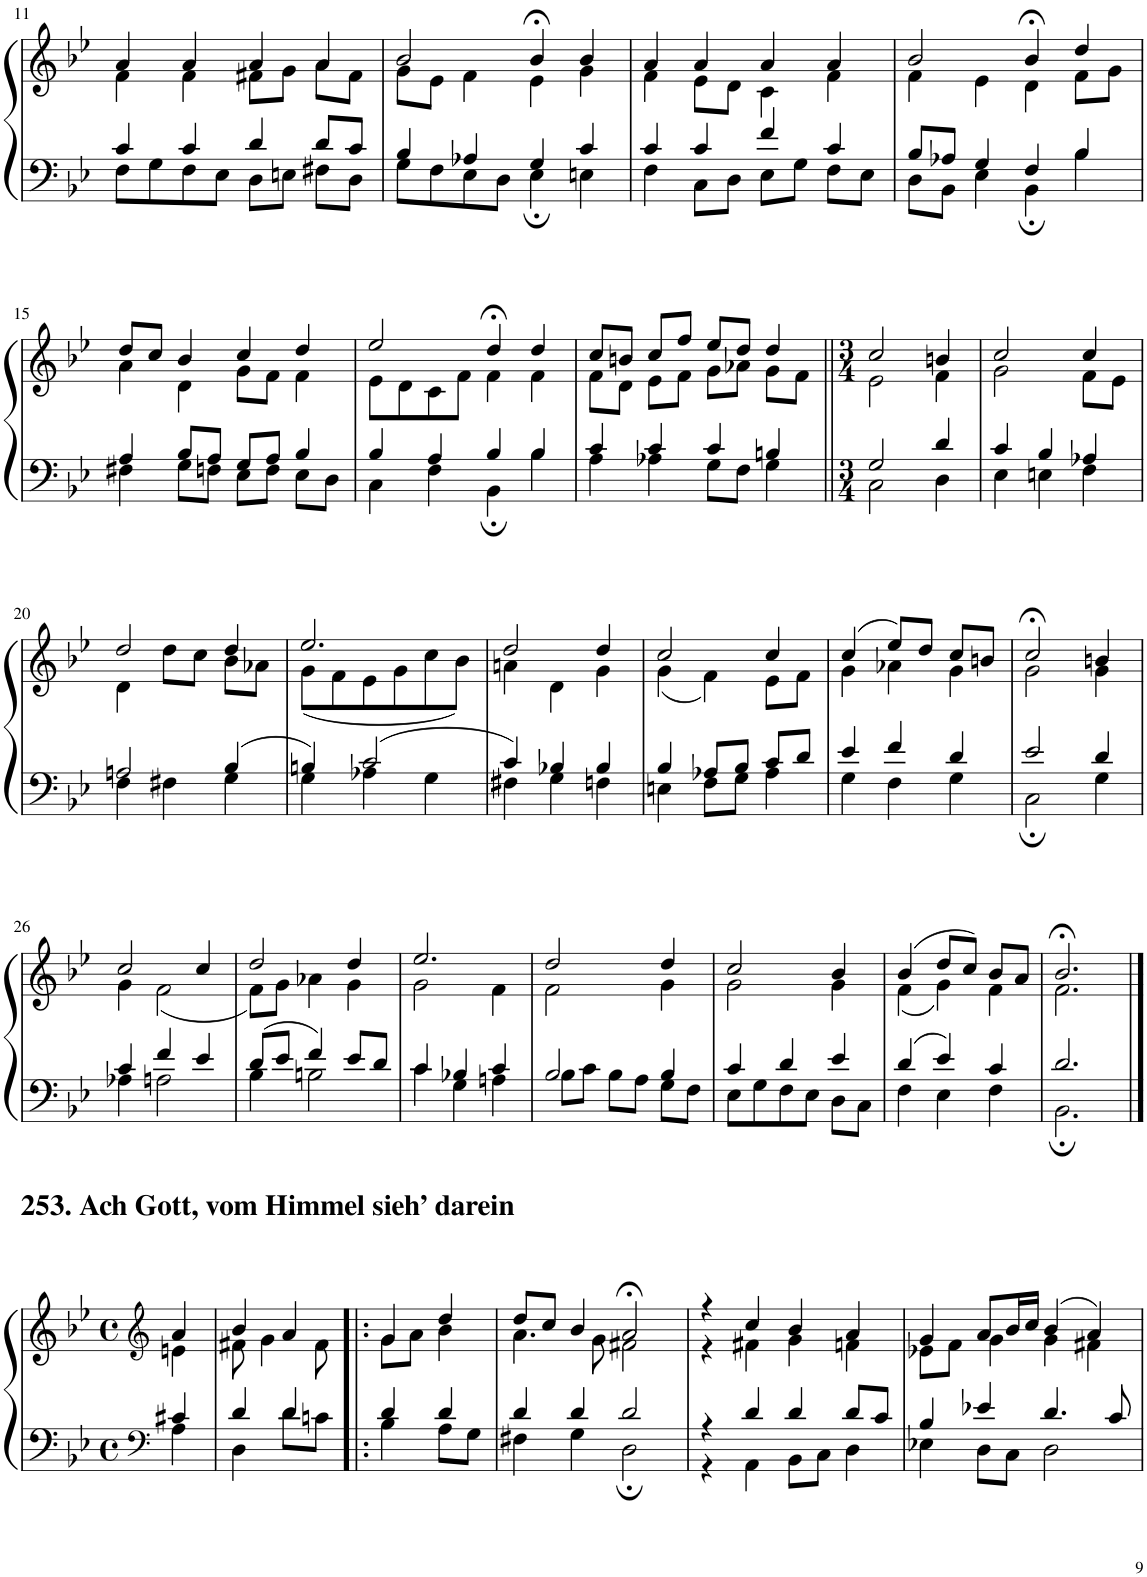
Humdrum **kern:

**kern	**kern
*part1	*part1
*staff2	*staff1
*I"Piano	*
*I'Pno	*
!!LO:PB:g=z
*clefF4	*clefG2
*k[b-e-]	*k[b-e-]
*M4/4	*M4/4
*met(c)	*met(c)
=11	=11
*^	*^
4c/	8F\L	4a/	4f\
.	8G\	.	.
4c/	8F\	4a/	4f\
.	8E-\J	.	.
4d/	8D\L	4a/	8f#X\L
.	8En\J	.	8g\J
8d/L	8F#X\L	4a/	8a\L
8c/J	8D\J	.	8f#\J
=12	=12	=12	=12
4B-/	8G\L	2b-/	8g\L
.	8F\	.	8e-\J
4A-X/	8E-\	.	4f\
.	8D\J	.	.
4G/	4E-;\	4b-;</	4e-\
4c/	4En\	4b-/	4g\
=13	=13	=13	=13
4c/	4F\	4a/	4f\
4c/	8C\L	4a/	8e-\L
.	8D\J	.	8d\J
4f/	8E-\L	4a/	4c\
.	8G\J	.	.
4c/	8F\L	4a/	4f\
.	8E-\J	.	.
=14	=14	=14	=14
8B-/L	8D\L	2b-/	4f\
8A-X/J	8BB-\J	.	.
4G/	4E-\	.	4e-\
4F/	4BB-;\	4b-;</	4d\
4B-/	4B-\	4dd/	8f\L
.	.	.	8g\J
!!LO:LB:g=z	!!
=15	=15	=15	=15
4A/	4F#X\	8dd/L	4a\
.	.	8cc/J	.
8B-/L	8G\L	4b-/	4d\
8A/J	8Fn\J	.	.
8G/L	8E-\L	4cc/	8g\L
8A/J	8F\J	.	8f\J
4B-/	8E-\L	4dd/	4f\
.	8D\J	.	.
=16	=16	=16	=16
4B-/	4C\	2ee-/	8e-\L
.	.	.	8d\
4A/	4F\	.	8c\
.	.	.	8f\J
4B-/	4BB-;\	4dd;</	4f\
4B-/	4B-\	4dd/	4f\
=17	=17	=17	=17
4c/	4A\	8cc/L	8f\L
.	.	8bn/J	8d\J
4c/	4A-X\	8cc/L	8e-\L
.	.	8ff/J	8f\J
4c/	8G\L	8ee-/L	8g\L
.	8F\J	8dd/J	8a-X\J
4Bn/	4G\	4dd/	8g\L
.	.	.	8f\J
=18||	=18||	=18||	=18||
*M3/4	*	*M3/4	*
2G/	2C\	2cc/	2e-\
4d/	4D\	4bn/	4f\
=19	=19	=19	=19
4c/	4E-\	2cc/	2g\
4B-/	4En\	.	.
4A-X/	4F\	4cc/	8f\L
.	.	.	8e-\J
!!LO:LB:g=z	!!
=20	=20	=20	=20
2An/	4F\	2dd/	4d\
.	4F#X\	.	8dd\L
.	.	.	8cc\J
4B-/	4G\	4dd/	8b-\L
.	.	.	8a-X\J
=21	=21	=21	=21
4Bn/	4G\	2.ee-/	(8g\L
.	.	.	8f\
2c/	4A-X\	.	8e-\
.	.	.	8g\
.	4G\	.	8cc\
.	.	.	8b-\J)
=22	=22	=22	=22
4c/	4F#X\	2dd/	4an\
4B-X/	4G\	.	4d\
4B-/	4Fn\	4dd/	4g\
=23	=23	=23	=23
4B-/	4En\	2cc/	(4g\
8A-X/L	8F\L	.	4f\)
8B-/J	8G\J	.	.
8c/L	4A-\	4cc/	8e-\L
8d/J	.	.	8f\J
=24	=24	=24	=24
4e-/	4G\	(4cc/	4g\
4f/	4F\	8ee-/L)	4a-X\
.	.	8dd/J	.
4d/	4G\	8cc/L	4g\
.	.	8bn/J	.
=25	=25	=25	=25
2e-/	2C;\	2cc;</	2g\
4d/	4G\	4bn/	4g\
!!LO:LB:g=z	!!
=26	=26	=26	=26
4c/	4A-X\	2cc/	4g\
4f/	2An\	.	(2f\
4e-/	.	4cc/	.
=27	=27	=27	=27
8d/L	4B-\	2dd/	8f\L)
8e-/J	.	.	8g\J
4f/	2Bn\	.	4a-X\
8e-/L	.	4dd/	4g\
8d/J	.	.	.
=28	=28	=28	=28
4c/	4c\	2.ee-/	2g\
4B-X/	4G\	.	.
4c/	4An\	.	4f\
=29	=29	=29	=29
2B-/	8B-\L	2dd/	2f\
.	8c\J	.	.
.	8B-\L	.	.
.	8A\J	.	.
4B-/	8G\L	4dd/	4g\
.	8F\J	.	.
=30	=30	=30	=30
4c/	8E-\L	2cc/	2g\
.	8G\	.	.
4d/	8F\	.	.
.	8E-\J	.	.
4e-/	8D\L	4b-/	4g\
.	8C\J	.	.
=31	=31	=31	=31
4d/	4F\	(4b-/	(4f\
4e-/	4E-\	8dd/L	4g\)
.	.	8cc/J)	.
4c/	4F\	8b-/L	4f\
.	.	8a/J	.
=32	=32	=32	=32
2.d/	2.BB-;\	2.b-;</	2.f\
!!LO:LB:g=z	!!
==1	==1	==1	==1
*clefF4	*	*clefG2	*
*k[b-e-]	*	*k[b-e-]	*
*M4/4	*	*M4/4	*
*met(c)	*	*met(c)	*
4c#X/	4A\	4a/	4en\
=2	=2	=2	=2
4d/	4D\	4b-/	8f#X\
.	.	.	4g\
4d/	8d\L	4a/	.
.	8cn\J	.	8f#\
=3!|:	=3!|:	=3!|:	=3!|:
4d/	4B-\	4g/	8g\L
.	.	.	8a\J
4d/	8A\L	4dd/	4b-\
.	8G\J	.	.
=4	=4	=4	=4
4d/	4F#X\	8dd/L	4.a\
.	.	8cc/J	.
4d/	4G\	4b-/	.
.	.	.	8g\
2d/	2D;\	2a;</	2f#X\
=5	=5	=5	=5
4r	4r	4r	4r
4d/	4AA\	4cc/	4f#X\
4d/	8BB-\L	4b-/	4g\
.	8C\J	.	.
8d/L	4D\	4a/	4fn\
8c/J	.	.	.
=6	=6	=6	=6
4B-/	4E-X\	4g/	8e-X\L
.	.	.	8f\J
4e-X/	8D\L	8a/L	4g\
.	8C\J	16b-/L	.
.	.	16cc/JJ	.
4.d/	2D\	(4b-/	4g\
.	.	4a/)	4f#X\
8c/	.	.	.
*v	*v	*	*
*	*v	*v
=	=
*-	*-
